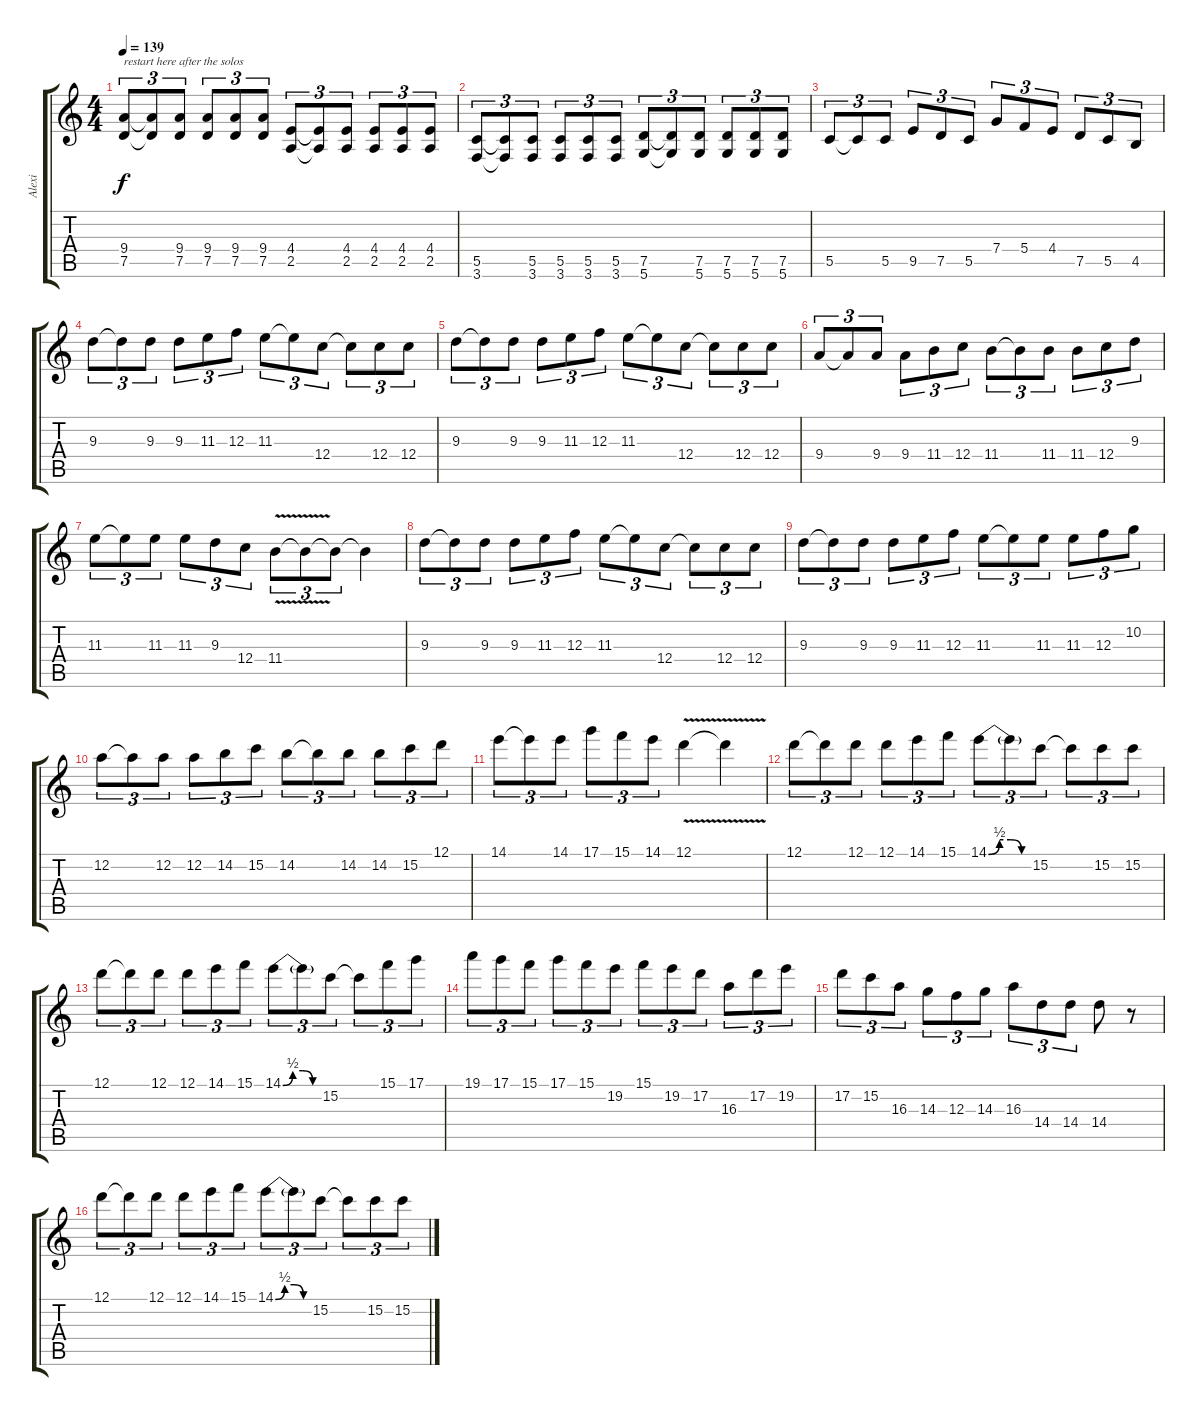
\track ("Alexi" "Alexi") {instrument distortionguitar}
\staff {score tabs}
\tuning (D4 A3 F3 C3 G2 D2) {hide}
\ts (4 4)
\tempo 139
\clef g2
\ks c
(9.4 7.5).8{tu (3 2) txt "restart here after the solos" dy f} (9.4{t} 7.5{t}).8{tu (3 2)} (9.4 7.5).8{tu (3 2)} (9.4 7.5).8{tu (3 2)} (9.4 7.5).8{tu (3 2)} (9.4 7.5).8{tu (3 2)} (4.4 2.5).8{tu (3 2)} (4.4{t} 2.5{t}).8{tu (3 2)} (4.4 2.5).8{tu (3 2)} (4.4 2.5).8{tu (3 2)} (4.4 2.5).8{tu (3 2)} (4.4 2.5).8{tu (3 2)} |
(5.5 3.6).8{tu (3 2)} (5.5{t} 3.6{t}).8{tu (3 2)} (5.5 3.6).8{tu (3 2)} (5.5 3.6).8{tu (3 2)} (5.5 3.6).8{tu (3 2)} (5.5 3.6).8{tu (3 2)} (7.5 5.6).8{tu (3 2)} (7.5{t} 5.6{t}).8{tu (3 2)} (7.5 5.6).8{tu (3 2)} (7.5 5.6).8{tu (3 2)} (7.5 5.6).8{tu (3 2)} (7.5 5.6).8{tu (3 2)} |
5.5.8{tu (3 2)} 5.5{t}.8{tu (3 2)} 5.5.8{tu (3 2)} 9.5.8{tu (3 2)} 7.5.8{tu (3 2)} 5.5.8{tu (3 2)} 7.4.8{tu (3 2)} 5.4.8{tu (3 2)} 4.4.8{tu (3 2)} 7.5.8{tu (3 2)} 5.5.8{tu (3 2)} 4.5.8{tu (3 2)} |
9.3.8{tu (3 2)} 9.3{t}.8{tu (3 2)} 9.3.8{tu (3 2)} 9.3.8{tu (3 2)} 11.3.8{tu (3 2)} 12.3.8{tu (3 2)} 11.3.8{tu (3 2)} 11.3{t}.8{tu (3 2)} 12.4.8{tu (3 2)} 12.4{t}.8{tu (3 2)} 12.4.8{tu (3 2)} 12.4.8{tu (3 2)} |
9.3.8{tu (3 2)} 9.3{t}.8{tu (3 2)} 9.3.8{tu (3 2)} 9.3.8{tu (3 2)} 11.3.8{tu (3 2)} 12.3.8{tu (3 2)} 11.3.8{tu (3 2)} 11.3{t}.8{tu (3 2)} 12.4.8{tu (3 2)} 12.4{t}.8{tu (3 2)} 12.4.8{tu (3 2)} 12.4.8{tu (3 2)} |
9.4.8{tu (3 2)} 9.4{t}.8{tu (3 2)} 9.4.8{tu (3 2)} 9.4.8{tu (3 2)} 11.4.8{tu (3 2)} 12.4.8{tu (3 2)} 11.4.8{tu (3 2)} 11.4{t}.8{tu (3 2)} 11.4.8{tu (3 2)} 11.4.8{tu (3 2)} 12.4.8{tu (3 2)} 9.3.8{tu (3 2)} |
11.3.8{tu (3 2)} 11.3{t}.8{tu (3 2)} 11.3.8{tu (3 2)} 11.3.8{tu (3 2)} 9.3.8{tu (3 2)} 12.4.8{tu (3 2)} 11.4{v}.8{tu (3 2)} 11.4{t}.8{tu (3 2)} 11.4{t}.8{tu (3 2)} 11.4{t}.4 |
9.3.8{tu (3 2)} 9.3{t}.8{tu (3 2)} 9.3.8{tu (3 2)} 9.3.8{tu (3 2)} 11.3.8{tu (3 2)} 12.3.8{tu (3 2)} 11.3.8{tu (3 2)} 11.3{t}.8{tu (3 2)} 12.4.8{tu (3 2)} 12.4{t}.8{tu (3 2)} 12.4.8{tu (3 2)} 12.4.8{tu (3 2)} |
9.3.8{tu (3 2)} 9.3{t}.8{tu (3 2)} 9.3.8{tu (3 2)} 9.3.8{tu (3 2)} 11.3.8{tu (3 2)} 12.3.8{tu (3 2)} 11.3.8{tu (3 2)} 11.3{t}.8{tu (3 2)} 11.3.8{tu (3 2)} 11.3.8{tu (3 2)} 12.3.8{tu (3 2)} 10.2.8{tu (3 2)} |
12.2.8{tu (3 2)} 12.2{t}.8{tu (3 2)} 12.2.8{tu (3 2)} 12.2.8{tu (3 2)} 14.2.8{tu (3 2)} 15.2.8{tu (3 2)} 14.2.8{tu (3 2)} 14.2{t}.8{tu (3 2)} 14.2.8{tu (3 2)} 14.2.8{tu (3 2)} 15.2.8{tu (3 2)} 12.1.8{tu (3 2)} |
14.1.8{tu (3 2)} 14.1{t}.8{tu (3 2)} 14.1.8{tu (3 2)} 17.1.8{tu (3 2)} 15.1.8{tu (3 2)} 14.1.8{tu (3 2)} 12.1{v}.4 12.1{t}.4 |
12.1.8{tu (3 2)} 12.1{t}.8{tu (3 2)} 12.1.8{tu (3 2)} 12.1.8{tu (3 2)} 14.1.8{tu (3 2)} 15.1.8{tu (3 2)} 14.1{be (custom 0 0 15 2 30 2 45 0 60 0)}.8{tu (3 2)} 14.1{t}.8{tu (3 2)} 15.2.8{tu (3 2)} 15.2{t}.8{tu (3 2)} 15.2.8{tu (3 2)} 15.2.8{tu (3 2)} |
12.1.8{tu (3 2)} 12.1{t}.8{tu (3 2)} 12.1.8{tu (3 2)} 12.1.8{tu (3 2)} 14.1.8{tu (3 2)} 15.1.8{tu (3 2)} 14.1{be (custom 0 0 15 2 30 2 45 0 60 0)}.8{tu (3 2)} 14.1{t}.8{tu (3 2)} 15.2.8{tu (3 2)} 15.2{t}.8{tu (3 2)} 15.1.8{tu (3 2)} 17.1.8{tu (3 2)} |
19.1.8{tu (3 2)} 17.1.8{tu (3 2)} 15.1.8{tu (3 2)} 17.1.8{tu (3 2)} 15.1.8{tu (3 2)} 19.2.8{tu (3 2)} 15.1.8{tu (3 2)} 19.2.8{tu (3 2)} 17.2.8{tu (3 2)} 16.3.8{tu (3 2)} 17.2.8{tu (3 2)} 19.2.8{tu (3 2)} |
17.2.8{tu (3 2)} 15.2.8{tu (3 2)} 16.3.8{tu (3 2)} 14.3.8{tu (3 2)} 12.3.8{tu (3 2)} 14.3.8{tu (3 2)} 16.3.8{tu (3 2)} 14.4.8{tu (3 2)} 14.4.8{tu (3 2)} 14.4.8 r.8 |
12.1.8{tu (3 2)} 12.1{t}.8{tu (3 2)} 12.1.8{tu (3 2)} 12.1.8{tu (3 2)} 14.1.8{tu (3 2)} 15.1.8{tu (3 2)} 14.1{be (custom 0 0 15 2 30 2 45 0 60 0)}.8{tu (3 2)} 14.1{t}.8{tu (3 2)} 15.2.8{tu (3 2)} 15.2{t}.8{tu (3 2)} 15.2.8{tu (3 2)} 15.2.8{tu (3 2)}
